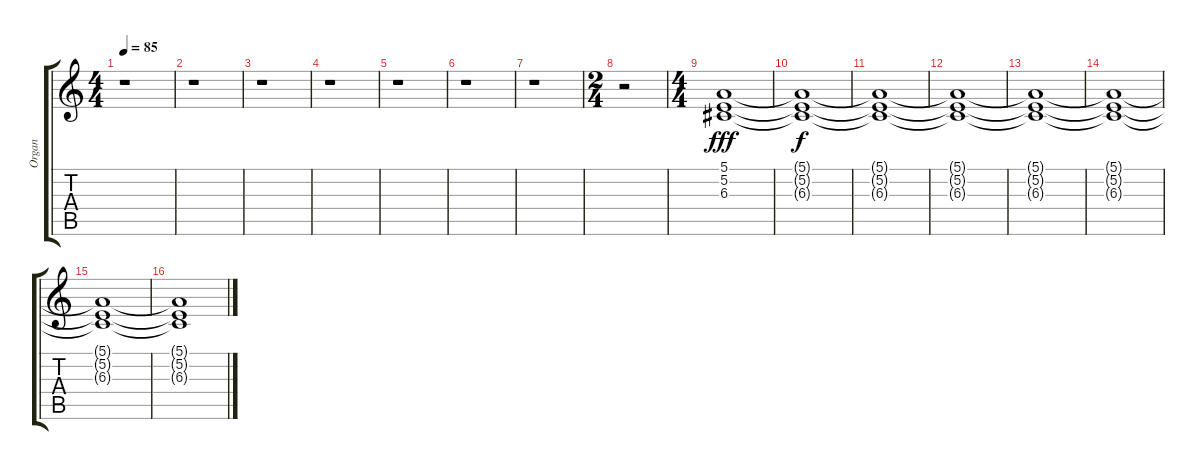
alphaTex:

\track ("Organ" "Organ") {instrument rockorgan}
\staff {score tabs}
\tuning (E4 B3 G3 D3 A2 E2) {hide}
\ts (4 4)
\tempo 85
\clef g2
\ks c
r.1{dy fff instrument rockorgan} |
r.1 |
r.1 |
r.1 |
r.1 |
r.1 |
r.1 |
\ts (2 4)
r.2 |
\ts (4 4)
(5.1 5.2 6.3).1 |
(5.1{t} 5.2{t} 6.3{t}).1{dy f} |
(5.1{t} 5.2{t} 6.3{t}).1 |
(5.1{t} 5.2{t} 6.3{t}).1 |
(5.1{t} 5.2{t} 6.3{t}).1 |
(5.1{t} 5.2{t} 6.3{t}).1 |
(5.1{t} 5.2{t} 6.3{t}).1 |
(5.1{t} 5.2{t} 6.3{t}).1
